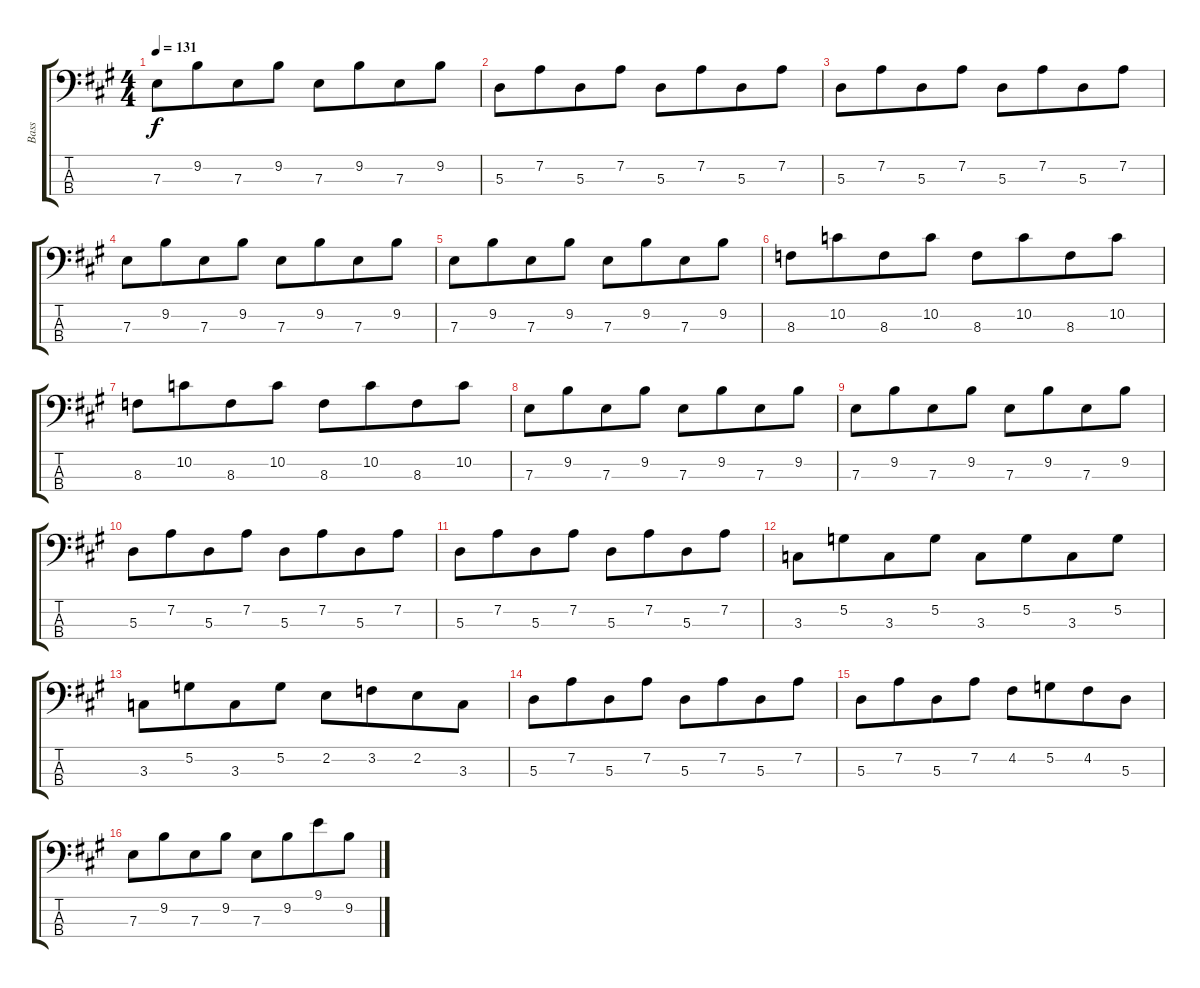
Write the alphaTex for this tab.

\track ("Bass" "Bass") {instrument electricbassfinger}
\staff {score tabs}
\tuning (G2 D2 A1 E1) {hide}
\ts (4 4)
\tempo 131
\clef f4
\ks a
7.3.8{dy f} 9.2.8{beam merge} 7.3.8 9.2.8 7.3.8 9.2.8{beam merge} 7.3.8 9.2.8 |
5.3.8 7.2.8{beam merge} 5.3.8 7.2.8 5.3.8 7.2.8{beam merge} 5.3.8 7.2.8 |
5.3.8 7.2.8{beam merge} 5.3.8 7.2.8 5.3.8 7.2.8{beam merge} 5.3.8 7.2.8 |
7.3.8 9.2.8{beam merge} 7.3.8 9.2.8 7.3.8 9.2.8{beam merge} 7.3.8 9.2.8 |
7.3.8 9.2.8{beam merge} 7.3.8 9.2.8 7.3.8 9.2.8{beam merge} 7.3.8 9.2.8 |
8.3.8 10.2.8{beam merge} 8.3.8 10.2.8 8.3.8 10.2.8{beam merge} 8.3.8 10.2.8 |
8.3.8 10.2.8{beam merge} 8.3.8 10.2.8 8.3.8 10.2.8{beam merge} 8.3.8 10.2.8 |
7.3.8 9.2.8{beam merge} 7.3.8 9.2.8 7.3.8 9.2.8{beam merge} 7.3.8 9.2.8 |
7.3.8 9.2.8{beam merge} 7.3.8 9.2.8 7.3.8 9.2.8{beam merge} 7.3.8 9.2.8 |
5.3.8 7.2.8{beam merge} 5.3.8 7.2.8 5.3.8 7.2.8{beam merge} 5.3.8 7.2.8 |
5.3.8 7.2.8{beam merge} 5.3.8 7.2.8 5.3.8 7.2.8{beam merge} 5.3.8 7.2.8 |
3.3.8 5.2.8{beam merge} 3.3.8 5.2.8{beam split} 3.3.8 5.2.8{beam merge} 3.3.8 5.2.8 |
3.3.8 5.2.8{beam merge} 3.3.8 5.2.8 2.2.8 3.2.8{beam merge} 2.2.8 3.3.8 |
5.3.8 7.2.8{beam merge} 5.3.8 7.2.8 5.3.8 7.2.8{beam merge} 5.3.8 7.2.8 |
5.3.8 7.2.8{beam merge} 5.3.8 7.2.8 4.2.8 5.2.8{beam merge} 4.2.8 5.3.8 |
7.3.8 9.2.8{beam merge} 7.3.8 9.2.8 7.3.8 9.2.8{beam merge} 9.1.8 9.2.8
